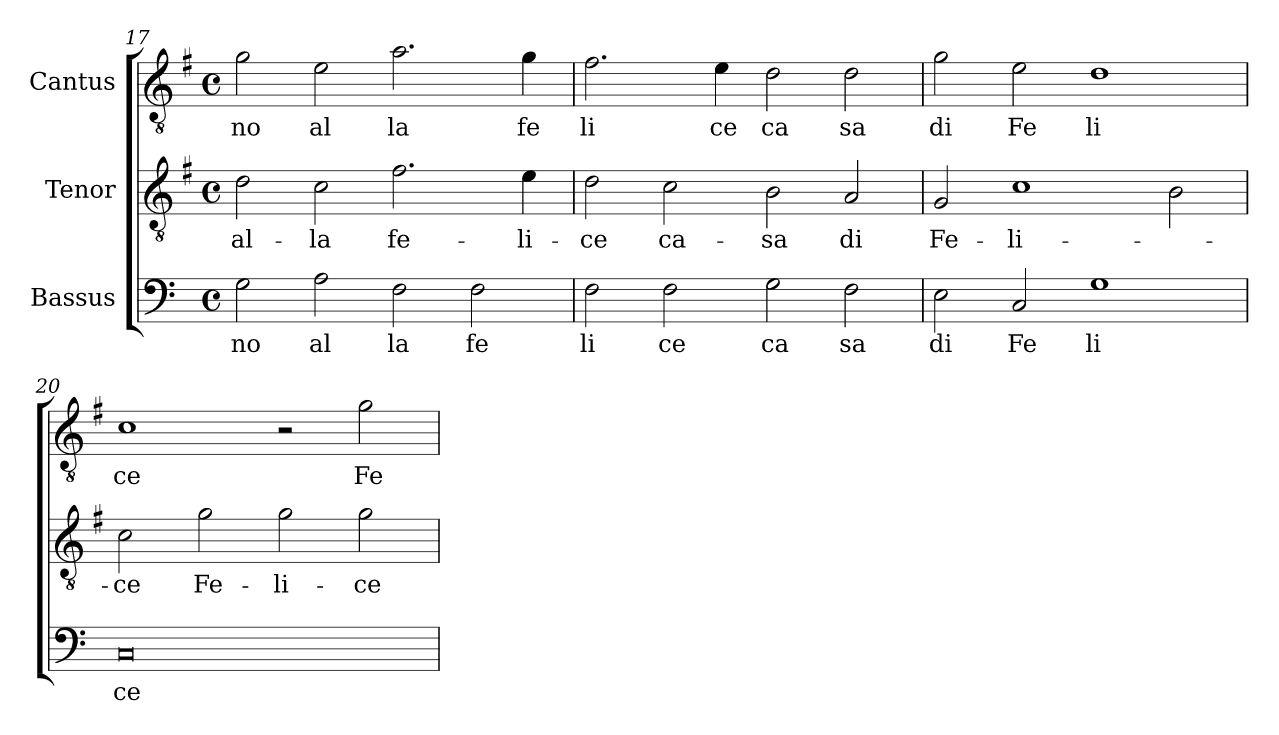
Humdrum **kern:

**kern	**text	**kern	**text	**kern	**text
*part3	*part3	*part2	*part2	*part1	*part1
*staff3	*staff3	*staff2	*staff2	*staff1	*staff1
*I"Bassus	*	*I"Tenor	*	*I"Cantus	*
*clefF4	*	*clefGv2	*	*clefGv2	*
*	*	*ITrd-3c-5	*	*ITrd-3c-5	*
*	*	*k[]	*	*k[]	*
*	*	*C:	*	*C:	*
*M4/4	*	*M4/4	*	*M4/4	*
*met(c)	*	*met(c)	*	*met(c)	*
=17	=17	=17	=17	=17	=17
!	!LO:LY:b:cj	!	!LO:LY:b:cj	!	!LO:LY:b:cj
2G\	no	2g\	al-	2cc\	no
!	!LO:LY:b:cj	!	!LO:LY:b:cj	!	!LO:LY:b:cj
2A\	al	2f\	-la	2a\	al
!	!LO:LY:b:cj	!	!LO:LY:b:cj	!	!LO:LY:b:cj
2F\	la	2.b\	fe-	2.dd\	la
!	!LO:LY:b:cj	!	!	!	!
2F\	fe	.	.	.	.
!	!	!	!LO:LY:b:cj	!	!LO:LY:b:cj
.	.	4a\	-li-	4cc\	fe
=18	=18	=18	=18	=18	=18
!	!LO:LY:b:cj	!	!LO:LY:b:cj	!	!LO:LY:b:cj
2F\	li	2g\	-ce	2.b\	li
!	!LO:LY:b:cj	!	!LO:LY:b:cj	!	!
2F\	ce	2f\	ca-	.	.
!	!	!	!	!	!LO:LY:b:cj
.	.	.	.	4a\	ce
!	!LO:LY:b:cj	!	!LO:LY:b:cj	!	!LO:LY:b:cj
2G\	ca	2e\	-sa	2g\	ca
!	!LO:LY:b:cj	!	!LO:LY:b:cj	!	!LO:LY:b:cj
2F\	sa	2d/	di	2g\	sa
=19	=19	=19	=19	=19	=19
!	!LO:LY:b:cj	!	!LO:LY:b:cj	!	!LO:LY:b:cj
2E\	di	2c/	Fe-	2cc\	di
!	!LO:LY:b:cj	!	!LO:LY:b:cj	!	!LO:LY:b:cj
2C/	Fe	1f	-li-	2a\	Fe
!	!LO:LY:b:cj	!	!	!	!LO:LY:b:cj
1G	li	.	.	1g	li
.	.	2e\	.	.	.
=20	=20	=20	=20	=20	=20
!	!LO:LY:b:cj	!	!LO:LY:b:cj	!	!LO:LY:b:cj
0C	ce	2f\	-ce	1f	ce
!	!	!	!LO:LY:b:cj	!	!
.	.	2cc\	Fe-	.	.
!	!	!	!LO:LY:b:cj	!	!
.	.	2cc\	-li-	2r	.
!	!	!	!LO:LY:b:cj	!	!LO:LY:b:cj
.	.	2cc\	-ce	2cc\	Fe
=	=	=	=	=	=
*-	*-	*-	*-	*-	*-
